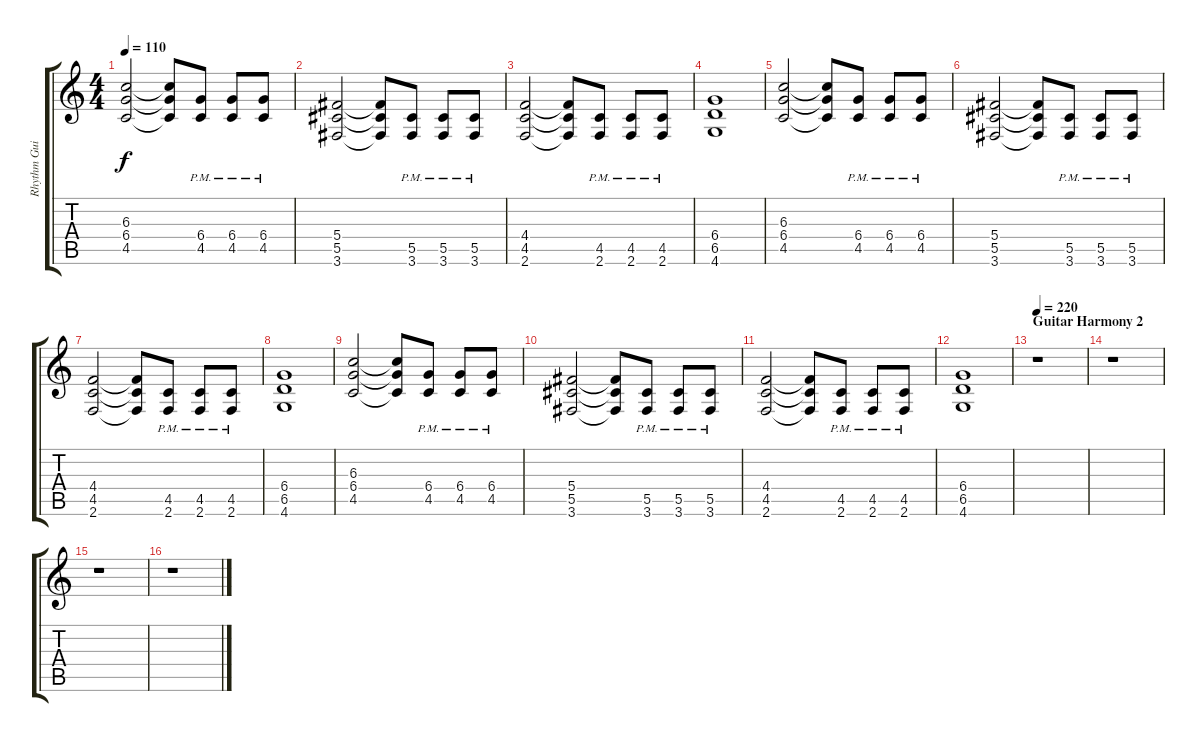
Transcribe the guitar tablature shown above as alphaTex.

\track ("Rhythm Guitar 2" "Rhythm Gui") {instrument overdrivenguitar}
\staff {score tabs}
\tuning (Eb4 Bb3 Gb3 Db3 Ab2 Eb2) {hide}
\ts (4 4)
\tempo 110
\clef g2
\ks c
(6.3 6.4 4.5).2{dy f} (6.3{t} 6.4{t} 4.5{t}).8 (6.4{pm} 4.5{pm}).8 (6.4{pm} 4.5{pm}).8 (6.4{pm} 4.5{pm}).8 |
(5.4 5.5 3.6).2 (5.4{t} 5.5{t} 3.6{t}).8 (5.5{pm} 3.6{pm}).8 (5.5{pm} 3.6{pm}).8 (5.5{pm} 3.6{pm}).8 |
(4.4 4.5 2.6).2 (4.4{t} 4.5{t} 2.6{t}).8 (4.5{pm} 2.6{pm}).8 (4.5{pm} 2.6{pm}).8 (4.5{pm} 2.6{pm}).8 |
(6.4 6.5 4.6).1 |
(6.3 6.4 4.5).2 (6.3{t} 6.4{t} 4.5{t}).8 (6.4{pm} 4.5{pm}).8 (6.4{pm} 4.5{pm}).8 (6.4{pm} 4.5{pm}).8 |
(5.4 5.5 3.6).2 (5.4{t} 5.5{t} 3.6{t}).8 (5.5{pm} 3.6{pm}).8 (5.5{pm} 3.6{pm}).8 (5.5{pm} 3.6{pm}).8 |
(4.4 4.5 2.6).2 (4.4{t} 4.5{t} 2.6{t}).8 (4.5{pm} 2.6{pm}).8 (4.5{pm} 2.6{pm}).8 (4.5{pm} 2.6{pm}).8 |
(6.4 6.5 4.6).1 |
(6.3 6.4 4.5).2 (6.3{t} 6.4{t} 4.5{t}).8 (6.4{pm} 4.5{pm}).8 (6.4{pm} 4.5{pm}).8 (6.4{pm} 4.5{pm}).8 |
(5.4 5.5 3.6).2 (5.4{t} 5.5{t} 3.6{t}).8 (5.5{pm} 3.6{pm}).8 (5.5{pm} 3.6{pm}).8 (5.5{pm} 3.6{pm}).8 |
(4.4 4.5 2.6).2 (4.4{t} 4.5{t} 2.6{t}).8 (4.5{pm} 2.6{pm}).8 (4.5{pm} 2.6{pm}).8 (4.5{pm} 2.6{pm}).8 |
(6.4 6.5 4.6).1 |
\section ("" "Guitar Harmony 2")
\tempo 220
r.1 |
r.1 |
r.1 |
r.1
